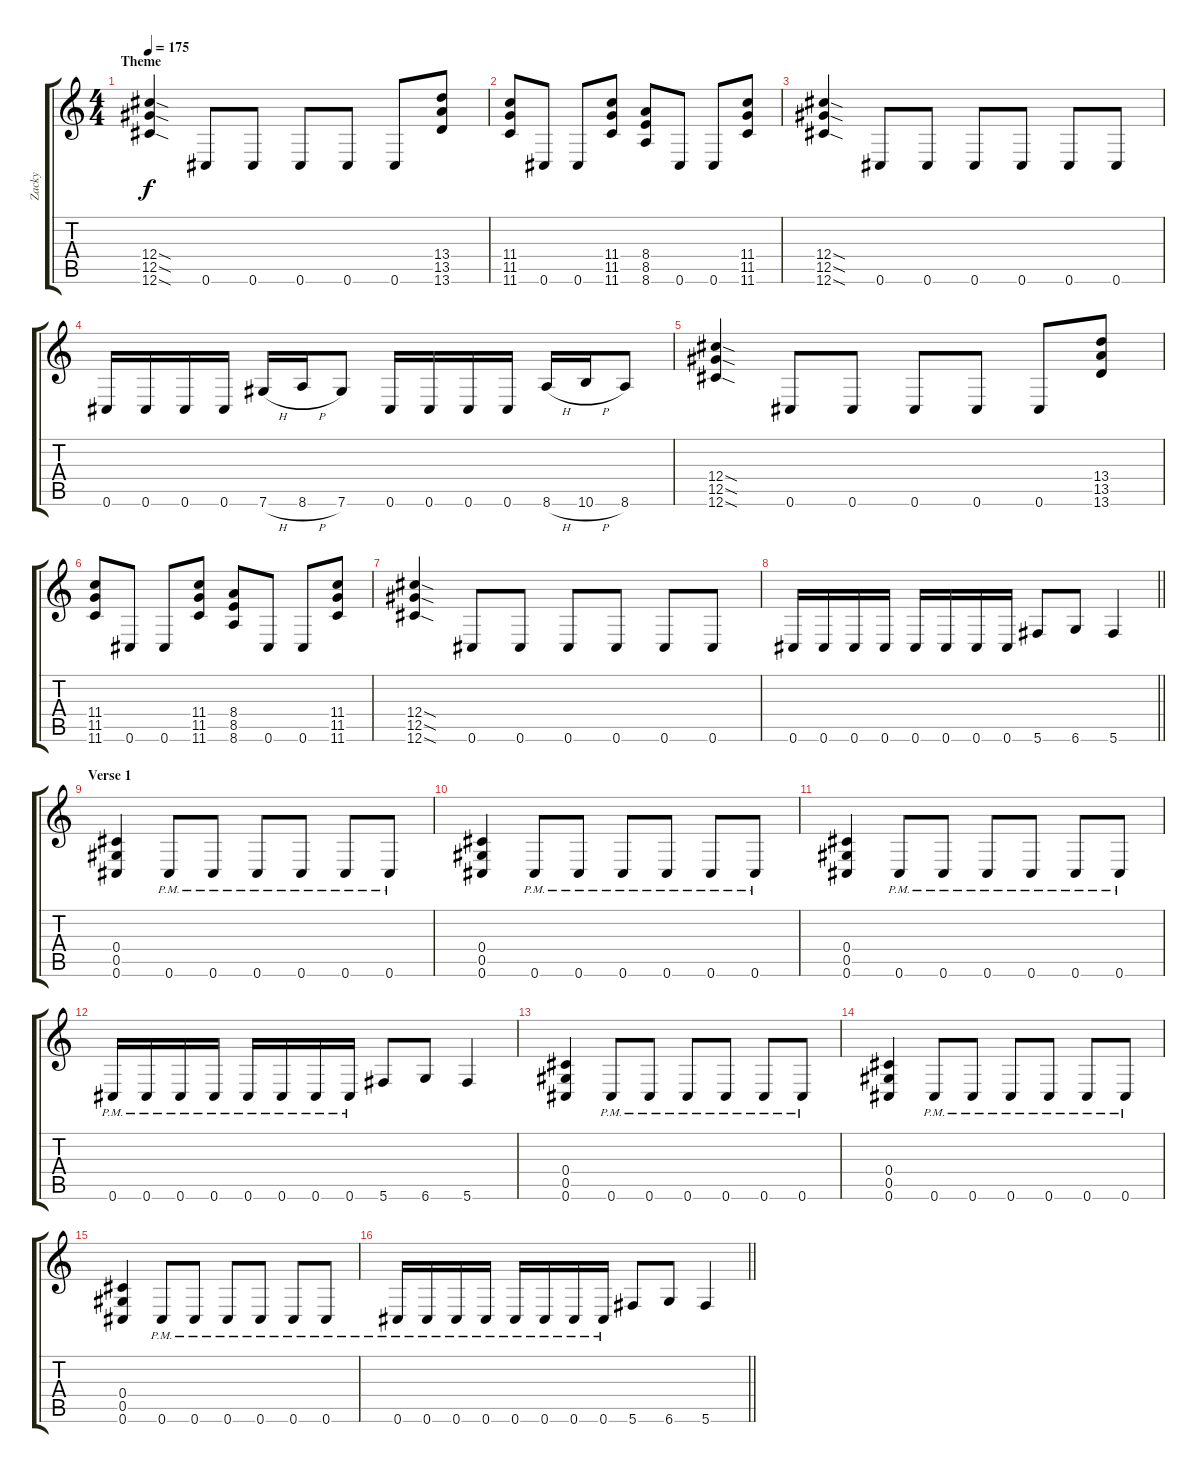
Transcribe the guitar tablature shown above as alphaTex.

\track ("Zacky" "Zacky") {instrument distortionguitar}
\staff {score tabs}
\tuning (Eb4 Bb3 Gb3 Db3 Ab2 Db2) {hide}
\ts (4 4)
\section ("" "Theme")
\tempo 175
\clef g2
\ks c
(12.4{sod} 12.5{sod} 12.6{sod}).4{dy f balance 0} 0.6.8 0.6.8 0.6.8 0.6.8 0.6.8 (13.4 13.5 13.6).8 |
(11.4 11.5 11.6).8 0.6.8 0.6.8 (11.4 11.5 11.6).8 (8.4 8.5 8.6).8 0.6.8 0.6.8 (11.4 11.5 11.6).8 |
(12.4{sod} 12.5{sod} 12.6{sod}).4 0.6.8 0.6.8 0.6.8 0.6.8 0.6.8 0.6.8 |
0.6.16 0.6.16 0.6.16 0.6.16 7.6{h}.16 8.6{h}.16 7.6.8 0.6.16 0.6.16 0.6.16 0.6.16 8.6{h}.16 10.6{h}.16 8.6.8 |
(12.4{sod} 12.5{sod} 12.6{sod}).4 0.6.8 0.6.8 0.6.8 0.6.8 0.6.8 (13.4 13.5 13.6).8 |
(11.4 11.5 11.6).8 0.6.8 0.6.8 (11.4 11.5 11.6).8 (8.4 8.5 8.6).8 0.6.8 0.6.8 (11.4 11.5 11.6).8 |
(12.4{sod} 12.5{sod} 12.6{sod}).4 0.6.8 0.6.8 0.6.8 0.6.8 0.6.8 0.6.8 |
\barLineRight lightlight
0.6.16 0.6.16 0.6.16 0.6.16 0.6.16 0.6.16 0.6.16 0.6.16 5.6.8 6.6.8 5.6.4 |
\section ("" "Verse 1")
(0.4 0.5 0.6).4 0.6{pm}.8 0.6{pm}.8 0.6{pm}.8 0.6{pm}.8 0.6{pm}.8 0.6{pm}.8 |
(0.4 0.5 0.6).4 0.6{pm}.8 0.6{pm}.8 0.6{pm}.8 0.6{pm}.8 0.6{pm}.8 0.6{pm}.8 |
(0.4 0.5 0.6).4 0.6{pm}.8 0.6{pm}.8 0.6{pm}.8 0.6{pm}.8 0.6{pm}.8 0.6{pm}.8 |
0.6{pm}.16 0.6{pm}.16 0.6{pm}.16 0.6{pm}.16 0.6{pm}.16 0.6{pm}.16 0.6{pm}.16 0.6{pm}.16 5.6.8 6.6.8 5.6.4 |
(0.4 0.5 0.6).4 0.6{pm}.8 0.6{pm}.8 0.6{pm}.8 0.6{pm}.8 0.6{pm}.8 0.6{pm}.8 |
(0.4 0.5 0.6).4 0.6{pm}.8 0.6{pm}.8 0.6{pm}.8 0.6{pm}.8 0.6{pm}.8 0.6{pm}.8 |
(0.4 0.5 0.6).4 0.6{pm}.8 0.6{pm}.8 0.6{pm}.8 0.6{pm}.8 0.6{pm}.8 0.6{pm}.8 |
\barLineRight lightlight
0.6{pm}.16 0.6{pm}.16 0.6{pm}.16 0.6{pm}.16 0.6{pm}.16 0.6{pm}.16 0.6{pm}.16 0.6{pm}.16 5.6.8 6.6.8 5.6.4
